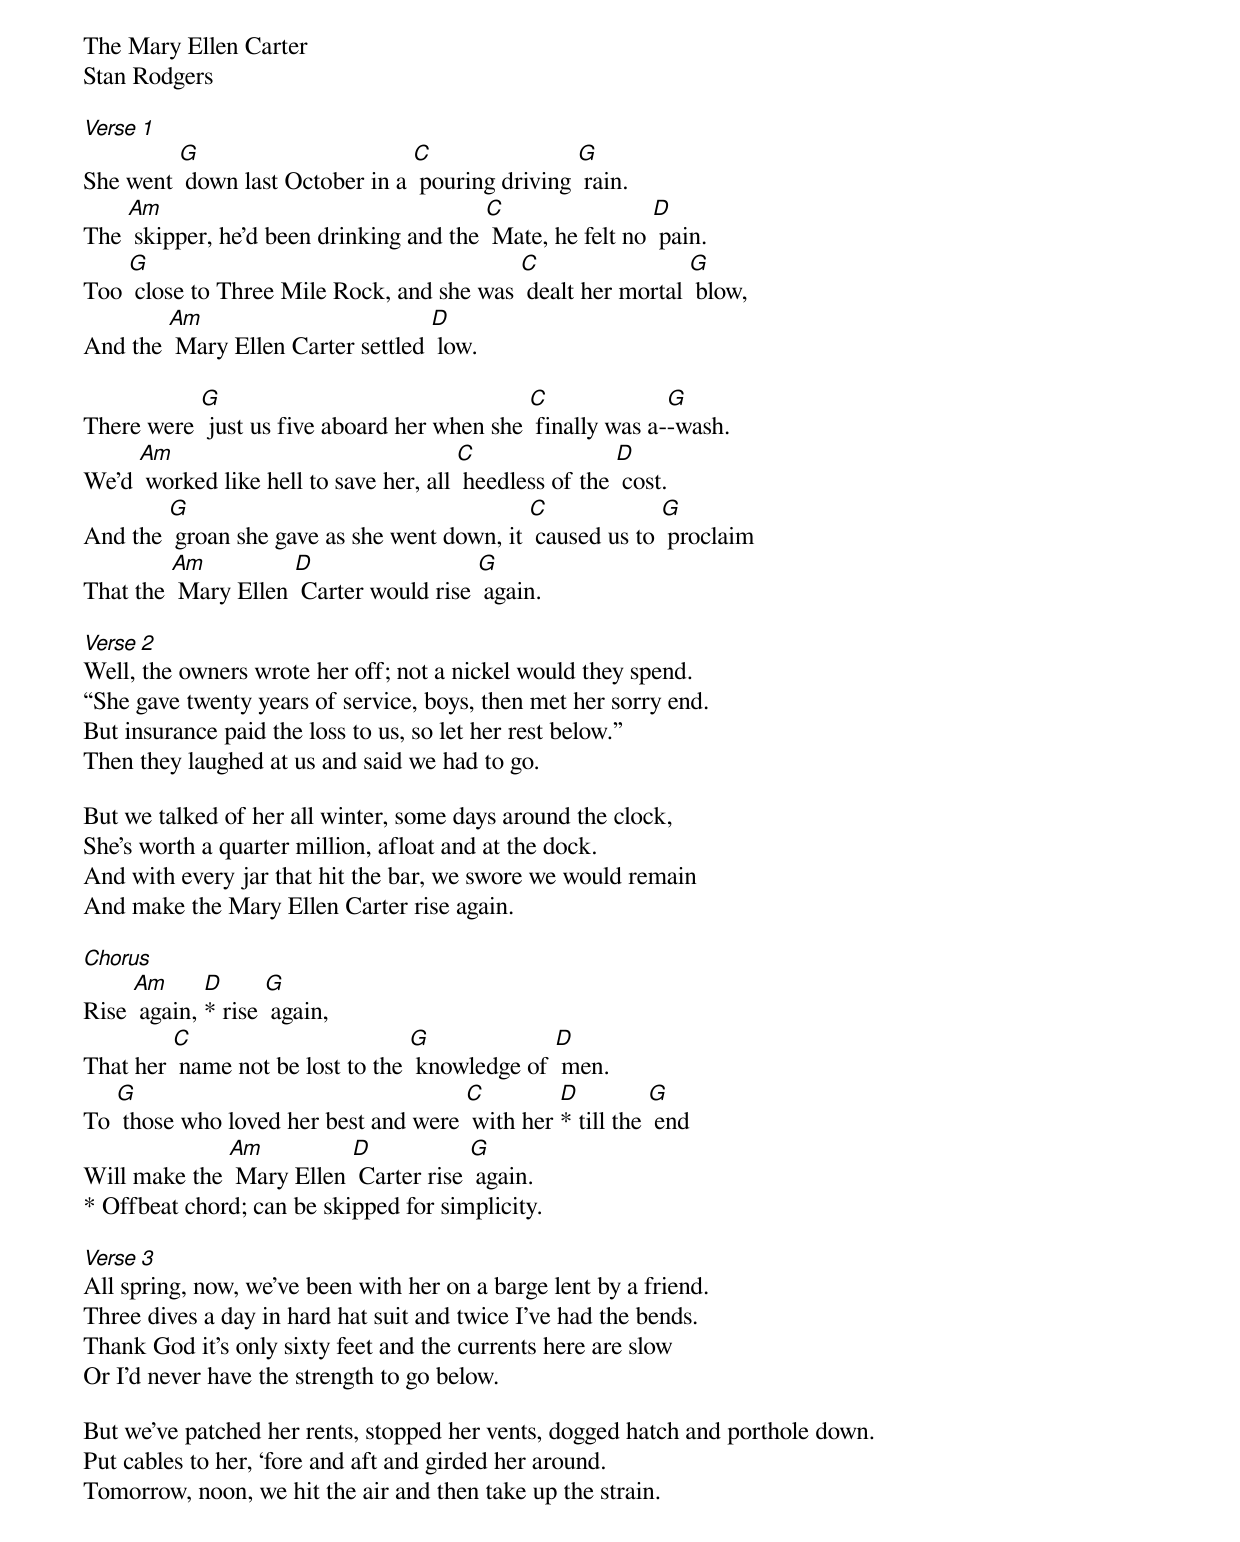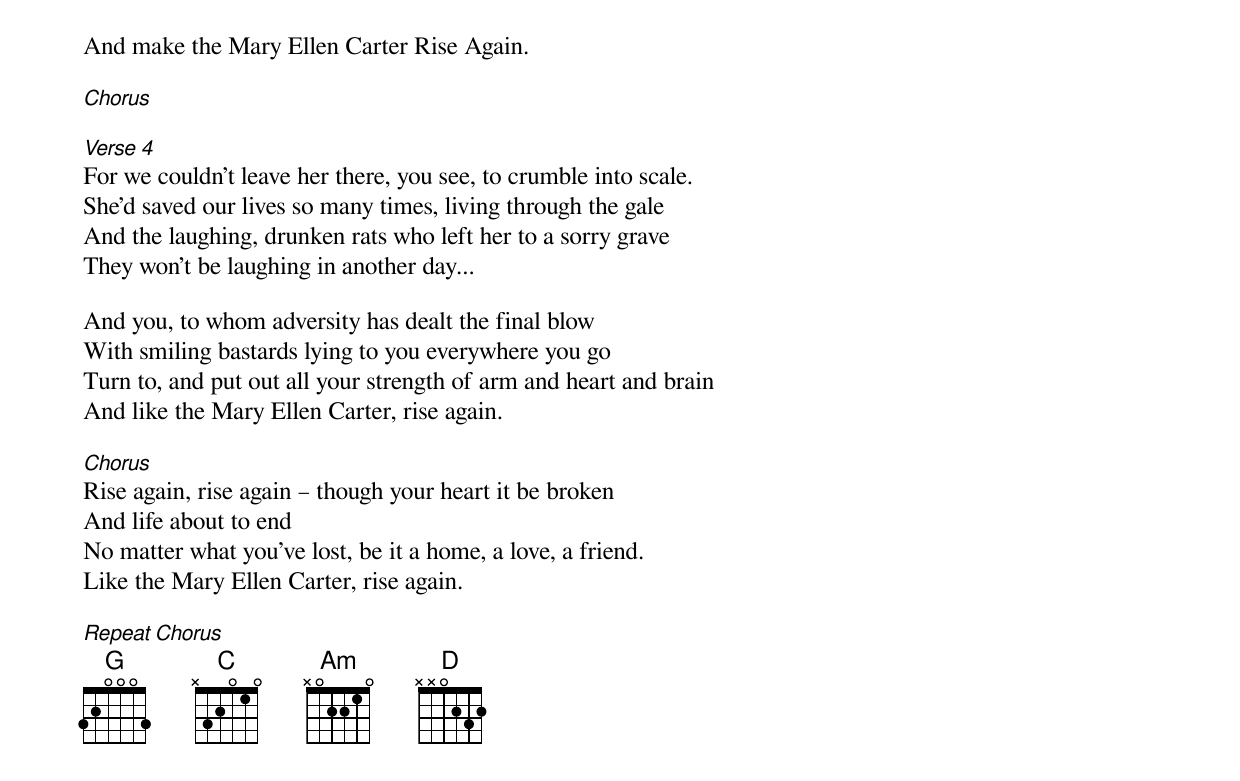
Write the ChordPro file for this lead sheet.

The Mary Ellen Carter
Stan Rodgers

[Verse 1]
She went [G] down last October in a [C] pouring driving [G] rain.
The [Am] skipper, he’d been drinking and the [C] Mate, he felt no [D] pain.
Too [G] close to Three Mile Rock, and she was [C] dealt her mortal [G] blow,
And the [Am] Mary Ellen Carter settled [D] low.

There were [G] just us five aboard her when she [C] finally was a-[G]-wash.
We’d [Am] worked like hell to save her, all [C] heedless of the [D] cost.
And the [G] groan she gave as she went down, it [C] caused us to [G] proclaim
That the [Am] Mary Ellen [D] Carter would rise [G] again.

[Verse 2]
Well, the owners wrote her off; not a nickel would they spend.
“She gave twenty years of service, boys, then met her sorry end.
But insurance paid the loss to us, so let her rest below.”
Then they laughed at us and said we had to go.

But we talked of her all winter, some days around the clock,
She’s worth a quarter million, afloat and at the dock.
And with every jar that hit the bar, we swore we would remain
And make the Mary Ellen Carter rise again.

[Chorus]
Rise [Am] again, [D]* rise [G] again,
That her [C] name not be lost to the [G] knowledge of [D] men.
To [G] those who loved her best and were [C] with her [D]* till the [G] end
Will make the [Am] Mary Ellen [D] Carter rise [G] again.
* Offbeat chord; can be skipped for simplicity.

[Verse 3]
All spring, now, we’ve been with her on a barge lent by a friend.
Three dives a day in hard hat suit and twice I’ve had the bends.
Thank God it’s only sixty feet and the currents here are slow
Or I’d never have the strength to go below.

But we’ve patched her rents, stopped her vents, dogged hatch and porthole down.
Put cables to her, ‘fore and aft and girded her around.
Tomorrow, noon, we hit the air and then take up the strain.
And make the Mary Ellen Carter Rise Again.

[Chorus]

[Verse 4]
For we couldn’t leave her there, you see, to crumble into scale.
She’d saved our lives so many times, living through the gale
And the laughing, drunken rats who left her to a sorry grave
They won’t be laughing in another day...

And you, to whom adversity has dealt the final blow
With smiling bastards lying to you everywhere you go
Turn to, and put out all your strength of arm and heart and brain
And like the Mary Ellen Carter, rise again.

[Chorus]
Rise again, rise again – though your heart it be broken
And life about to end
No matter what you’ve lost, be it a home, a love, a friend.
Like the Mary Ellen Carter, rise again.

[Repeat Chorus]
